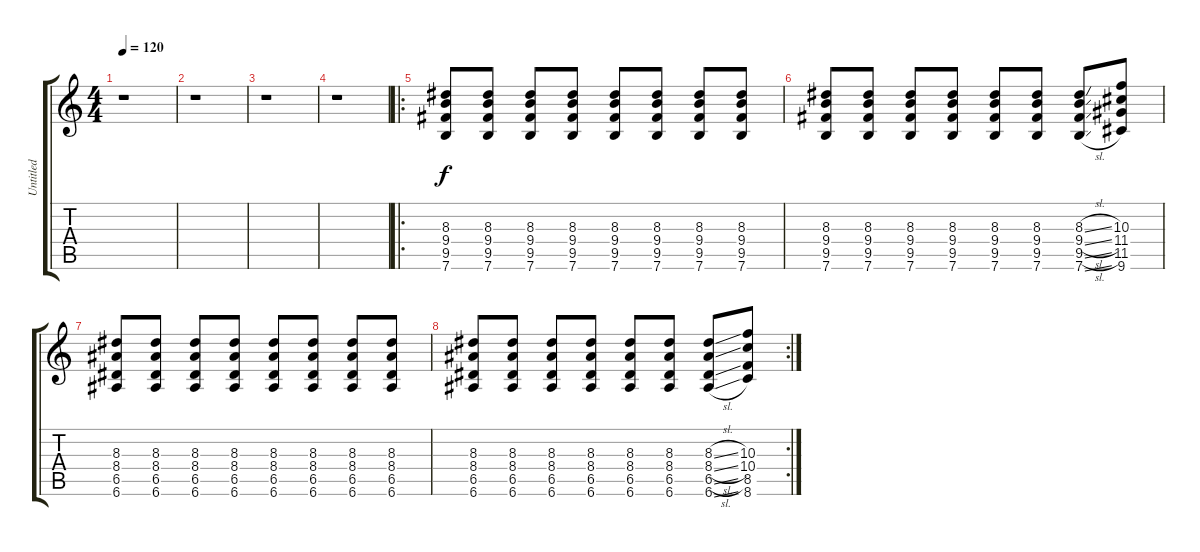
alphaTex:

\track ("Untitled" "Untitled") {instrument distortionguitar bank 27}
\staff {score tabs}
\tuning (E4 B3 G3 D3 A2 E2) {hide}
\ts (4 4)
\tempo 120
\clef g2
\ks c
r.1{dy f instrument distortionguitar} |
r.1 |
r.1 |
r.1 |
\ro
(8.3 9.4 9.5 7.6).8 (8.3 9.4 9.5 7.6).8 (8.3 9.4 9.5 7.6).8 (8.3 9.4 9.5 7.6).8 (8.3 9.4 9.5 7.6).8 (8.3 9.4 9.5 7.6).8 (8.3 9.4 9.5 7.6).8 (8.3 9.4 9.5 7.6).8 |
(8.3 9.4 9.5 7.6).8 (8.3 9.4 9.5 7.6).8 (8.3 9.4 9.5 7.6).8 (8.3 9.4 9.5 7.6).8 (8.3 9.4 9.5 7.6).8 (8.3 9.4 9.5 7.6).8 (8.3{sl} 9.4{sl} 9.5{sl} 7.6{sl}).8 (10.3 11.4 11.5 9.6).8 |
(8.3 8.4 6.5 6.6).8 (8.3 8.4 6.5 6.6).8 (8.3 8.4 6.5 6.6).8 (8.3 8.4 6.5 6.6).8 (8.3 8.4 6.5 6.6).8 (8.3 8.4 6.5 6.6).8 (8.3 8.4 6.5 6.6).8 (8.3 8.4 6.5 6.6).8 |
\rc 2
(8.3 8.4 6.5 6.6).8 (8.3 8.4 6.5 6.6).8 (8.3 8.4 6.5 6.6).8 (8.3 8.4 6.5 6.6).8 (8.3 8.4 6.5 6.6).8 (8.3 8.4 6.5 6.6).8 (8.3{sl} 8.4{sl} 6.5{sl} 6.6{sl}).8 (10.3 10.4 8.5 8.6).8
